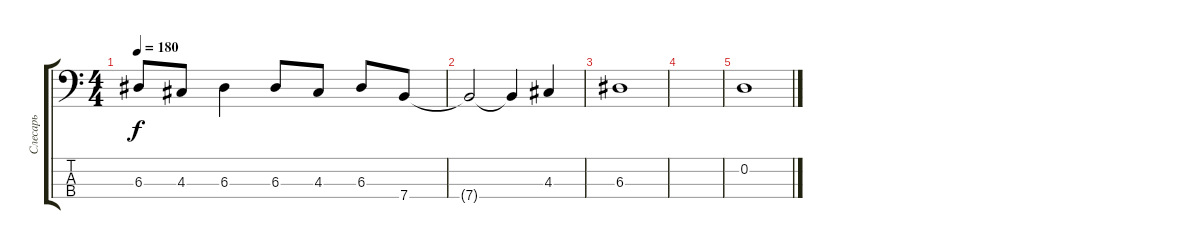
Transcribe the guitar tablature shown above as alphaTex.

\track ("Слесарь" "Слесарь") {instrument electricbassfinger}
\staff {score tabs}
\tuning (G2 D2 A1 E1) {hide}
\ts (4 4)
\tempo 180
\clef f4
\ks c
6.3.8{dy f} 4.3.8 6.3.4 6.3.8 4.3.8 6.3.8 7.4.8 |
7.4{t}.2 7.4{t}.4 4.3.4 |
6.3.1 |
|
0.2.1
